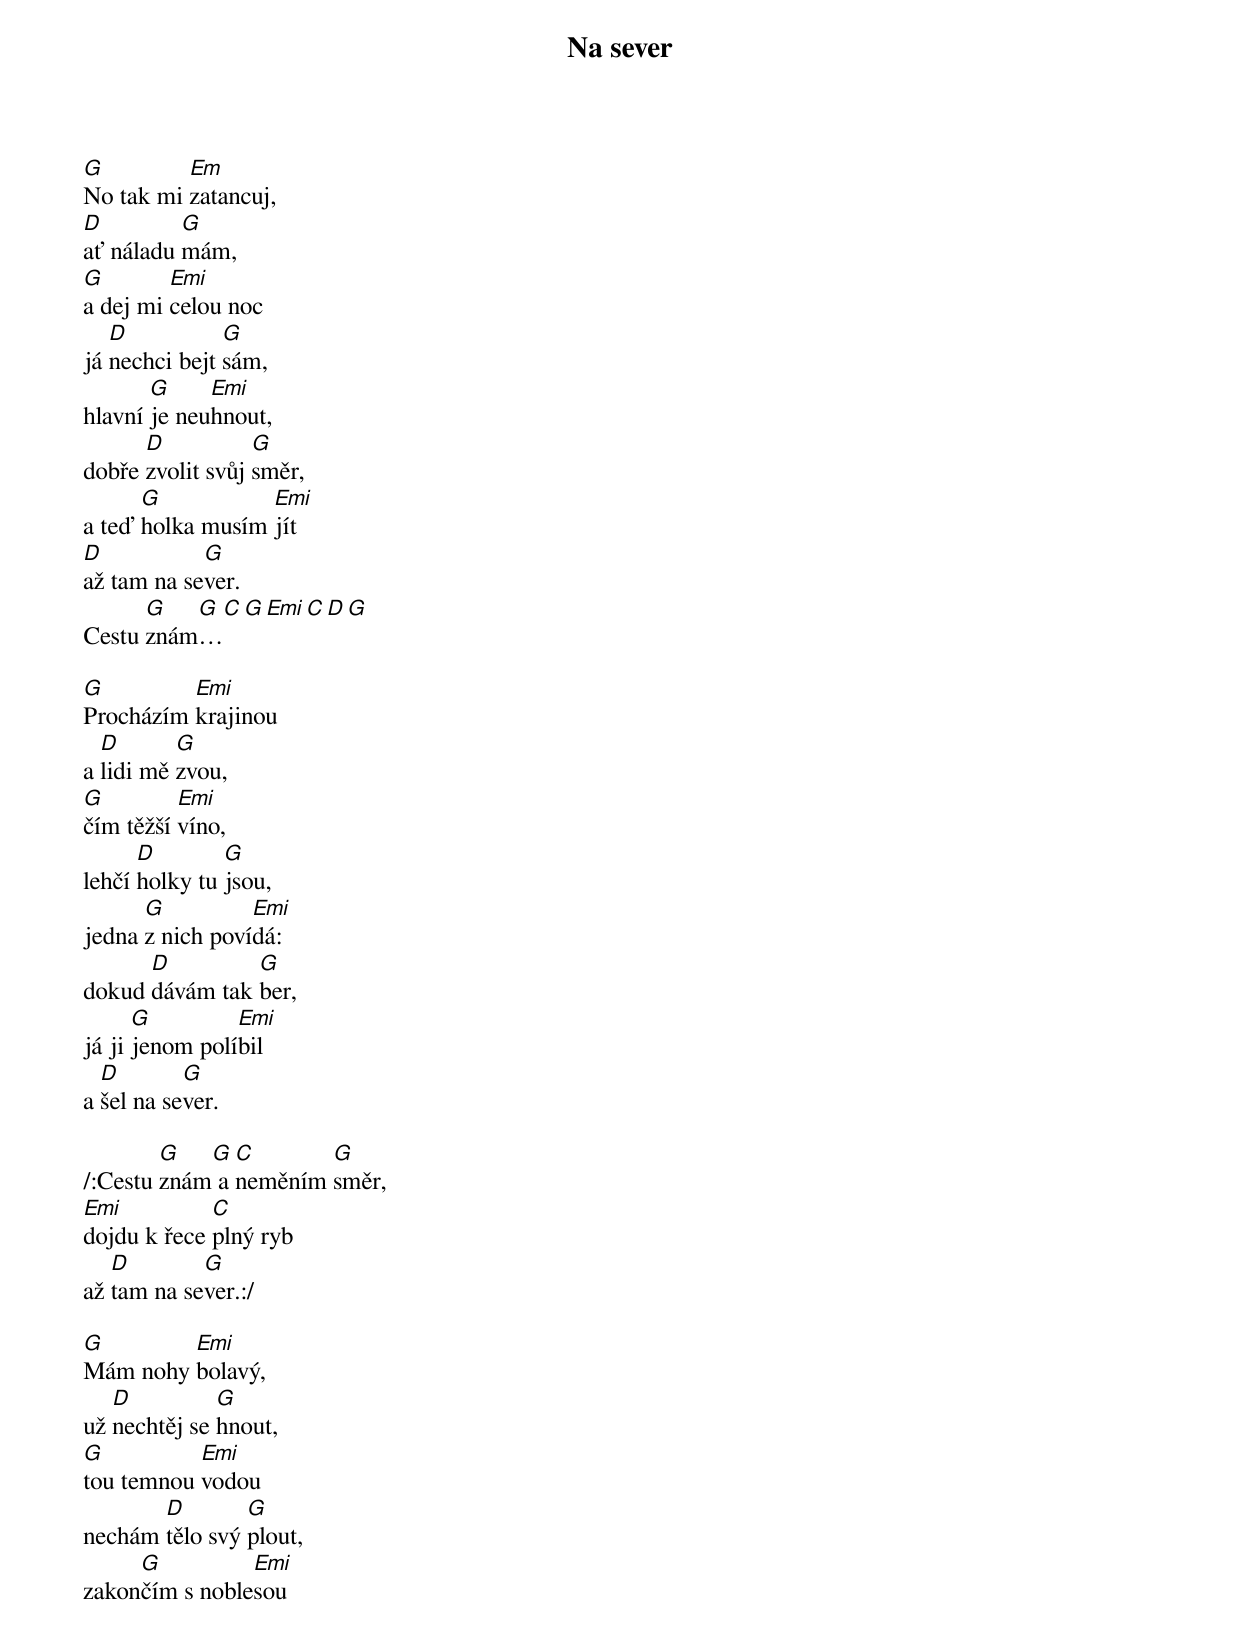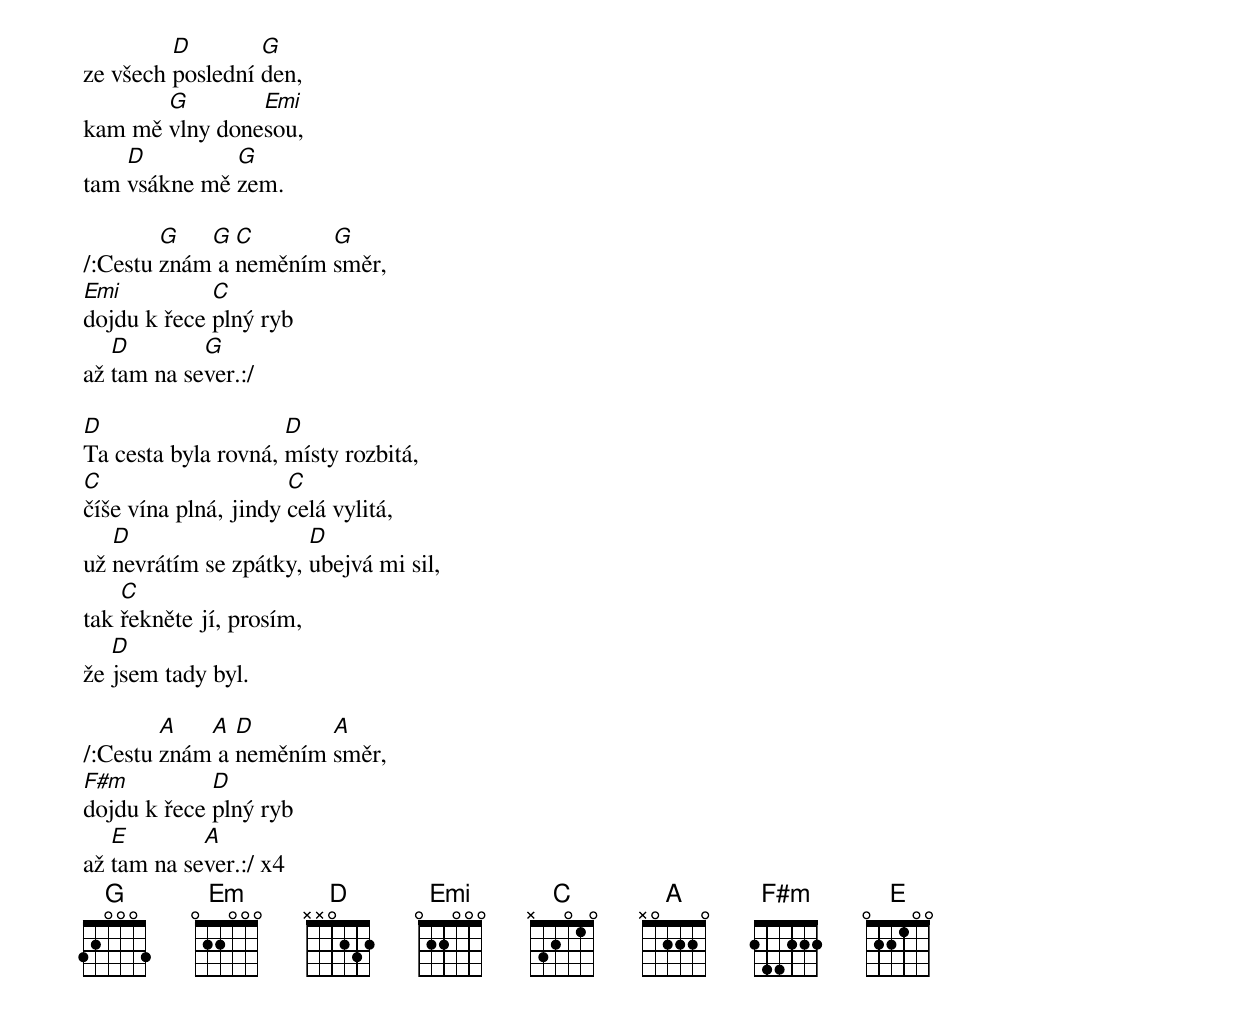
{title: Na sever}
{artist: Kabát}
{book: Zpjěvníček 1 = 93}

[G]No tak mi [Em]zatancuj,
[D]ať náladu [G]mám,
[G]a dej mi [Emi]celou noc
já [D]nechci bejt [G]sám,
hlavní [G]je neu[Emi]hnout,
dobře [D]zvolit svůj [G]směr,
a teď [G]holka musím [Emi]jít
[D]až tam na se[G]ver.
Cestu [G]znám[G]…[C][G][Emi][C][D][G]

[G]Procházím [Emi]krajinou
a [D]lidi mě [G]zvou,
[G]čím těžší [Emi]víno,
lehčí [D]holky tu [G]jsou,
jedna [G]z nich poví[Emi]dá:
dokud [D]dávám tak [G]ber,
já ji [G]jenom polí[Emi]bil
a [D]šel na se[G]ver.

/:Cestu [G]znám[G] a [C]neměním [G]směr,
[Emi]dojdu k řece [C]plný ryb
až [D]tam na se[G]ver.:/

[G]Mám nohy [Emi]bolavý,
už [D]nechtěj se [G]hnout,
[G]tou temnou [Emi]vodou
nechám [D]tělo svý [G]plout,
zakon[G]čím s noble[Emi]sou
ze všech [D]poslední [G]den,
kam mě [G]vlny done[Emi]sou,
tam [D]vsákne mě [G]zem.

/:Cestu [G]znám[G] a [C]neměním [G]směr,
[Emi]dojdu k řece [C]plný ryb
až [D]tam na se[G]ver.:/

[D]Ta cesta byla rovná, [D]místy rozbitá,
[C]číše vína plná, jindy [C]celá vylitá,
už [D]nevrátím se zpátky, [D]ubejvá mi sil,
tak [C]řekněte jí, prosím,
že [D]jsem tady byl.

/:Cestu [A]znám[A] a [D]neměním [A]směr,
[F#m]dojdu k řece [D]plný ryb
až [E]tam na se[A]ver.:/ x4
